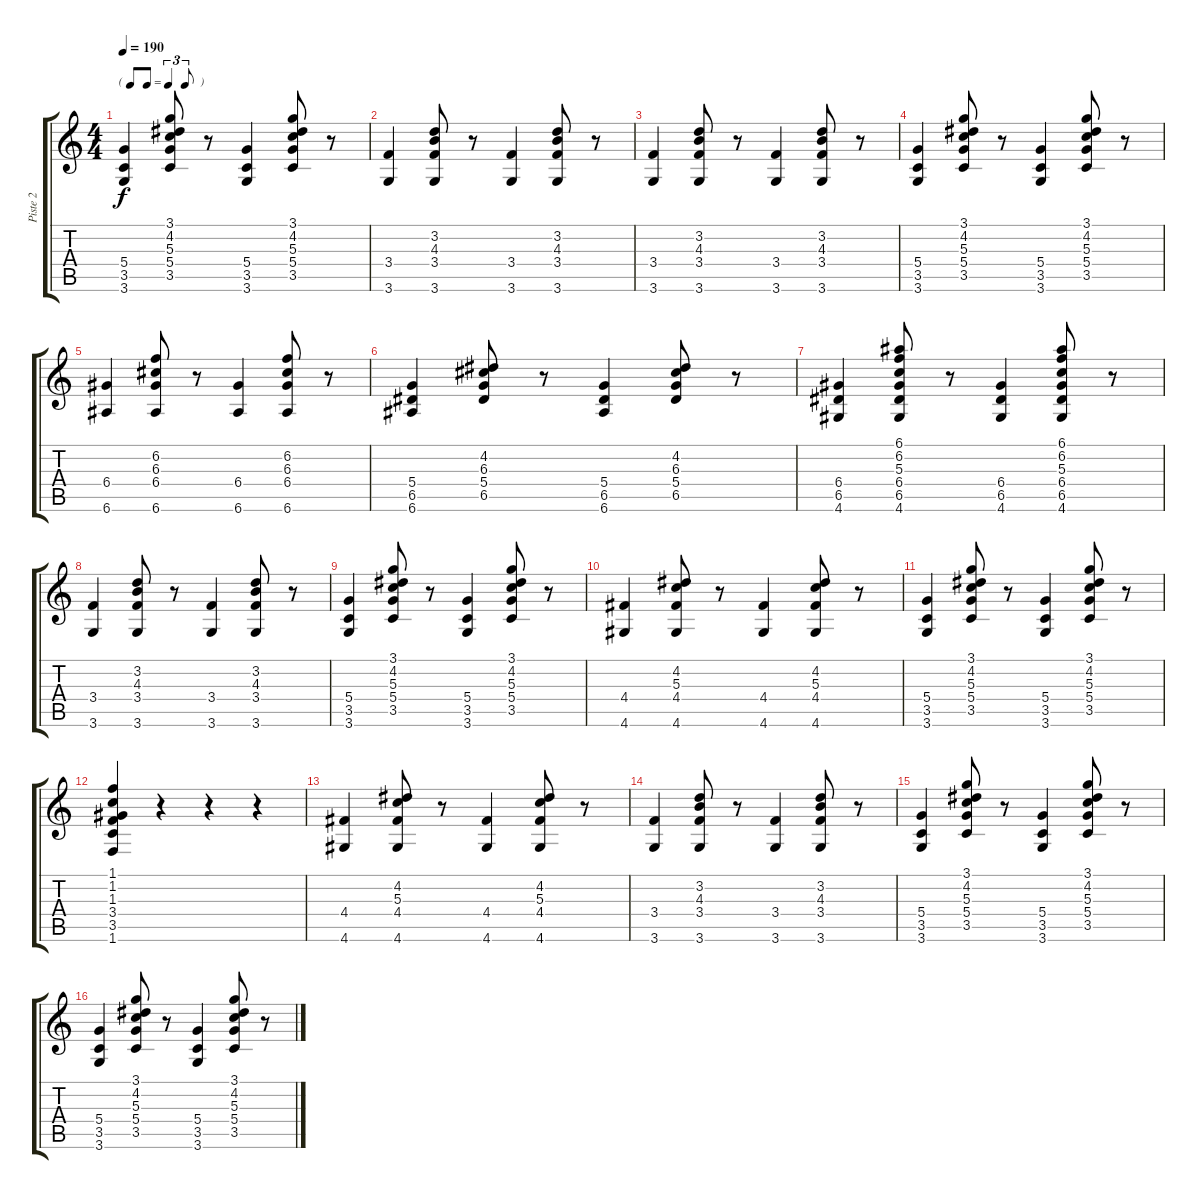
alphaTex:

\track ("Piste 2" "Piste 2") {instrument acousticguitarsteel}
\staff {score tabs}
\tuning (E4 B3 G3 D3 A2 E2) {hide}
\ts (4 4)
\tf triplet8th
\tempo 190
\clef g2
\ks c
(5.4 3.5 3.6).4{dy f} (3.1 4.2 5.3 5.4 3.5).8 r.8 (5.4 3.5 3.6).4 (3.1 4.2 5.3 5.4 3.5).8 r.8 |
(3.4 3.6).4 (3.2 4.3 3.4 3.6).8 r.8 (3.4 3.6).4 (3.2 4.3 3.4 3.6).8 r.8 |
(3.4 3.6).4 (3.2 4.3 3.4 3.6).8 r.8 (3.4 3.6).4 (3.2 4.3 3.4 3.6).8 r.8 |
(5.4 3.5 3.6).4 (3.1 4.2 5.3 5.4 3.5).8 r.8 (5.4 3.5 3.6).4 (3.1 4.2 5.3 5.4 3.5).8 r.8 |
(6.4 6.6).4 (6.2 6.3 6.4 6.6).8 r.8 (6.4 6.6).4 (6.2 6.3 6.4 6.6).8 r.8 |
(5.4 6.5 6.6).4 (4.2 6.3 5.4 6.5).8 r.8 (5.4 6.5 6.6).4 (4.2 6.3 5.4 6.5).8 r.8 |
(6.4 6.5 4.6).4 (6.1 6.2 5.3 6.4 6.5 4.6).8 r.8 (6.4 6.5 4.6).4 (6.1 6.2 5.3 6.4 6.5 4.6).8 r.8 |
(3.4 3.6).4 (3.2 4.3 3.4 3.6).8 r.8 (3.4 3.6).4 (3.2 4.3 3.4 3.6).8 r.8 |
(5.4 3.5 3.6).4 (3.1 4.2 5.3 5.4 3.5).8 r.8 (5.4 3.5 3.6).4 (3.1 4.2 5.3 5.4 3.5).8 r.8 |
(4.4 4.6).4 (4.2 5.3 4.4 4.6).8 r.8 (4.4 4.6).4 (4.2 5.3 4.4 4.6).8 r.8 |
(5.4 3.5 3.6).4 (3.1 4.2 5.3 5.4 3.5).8 r.8 (5.4 3.5 3.6).4 (3.1 4.2 5.3 5.4 3.5).8 r.8 |
(1.1 1.2 1.3 3.4 3.5 1.6).4 r.4 r.4 r.4 |
(4.4 4.6).4 (4.2 5.3 4.4 4.6).8 r.8 (4.4 4.6).4 (4.2 5.3 4.4 4.6).8 r.8 |
(3.4 3.6).4 (3.2 4.3 3.4 3.6).8 r.8 (3.4 3.6).4 (3.2 4.3 3.4 3.6).8 r.8 |
(5.4 3.5 3.6).4 (3.1 4.2 5.3 5.4 3.5).8 r.8 (5.4 3.5 3.6).4 (3.1 4.2 5.3 5.4 3.5).8 r.8 |
(5.4 3.5 3.6).4 (3.1 4.2 5.3 5.4 3.5).8 r.8 (5.4 3.5 3.6).4 (3.1 4.2 5.3 5.4 3.5).8 r.8
